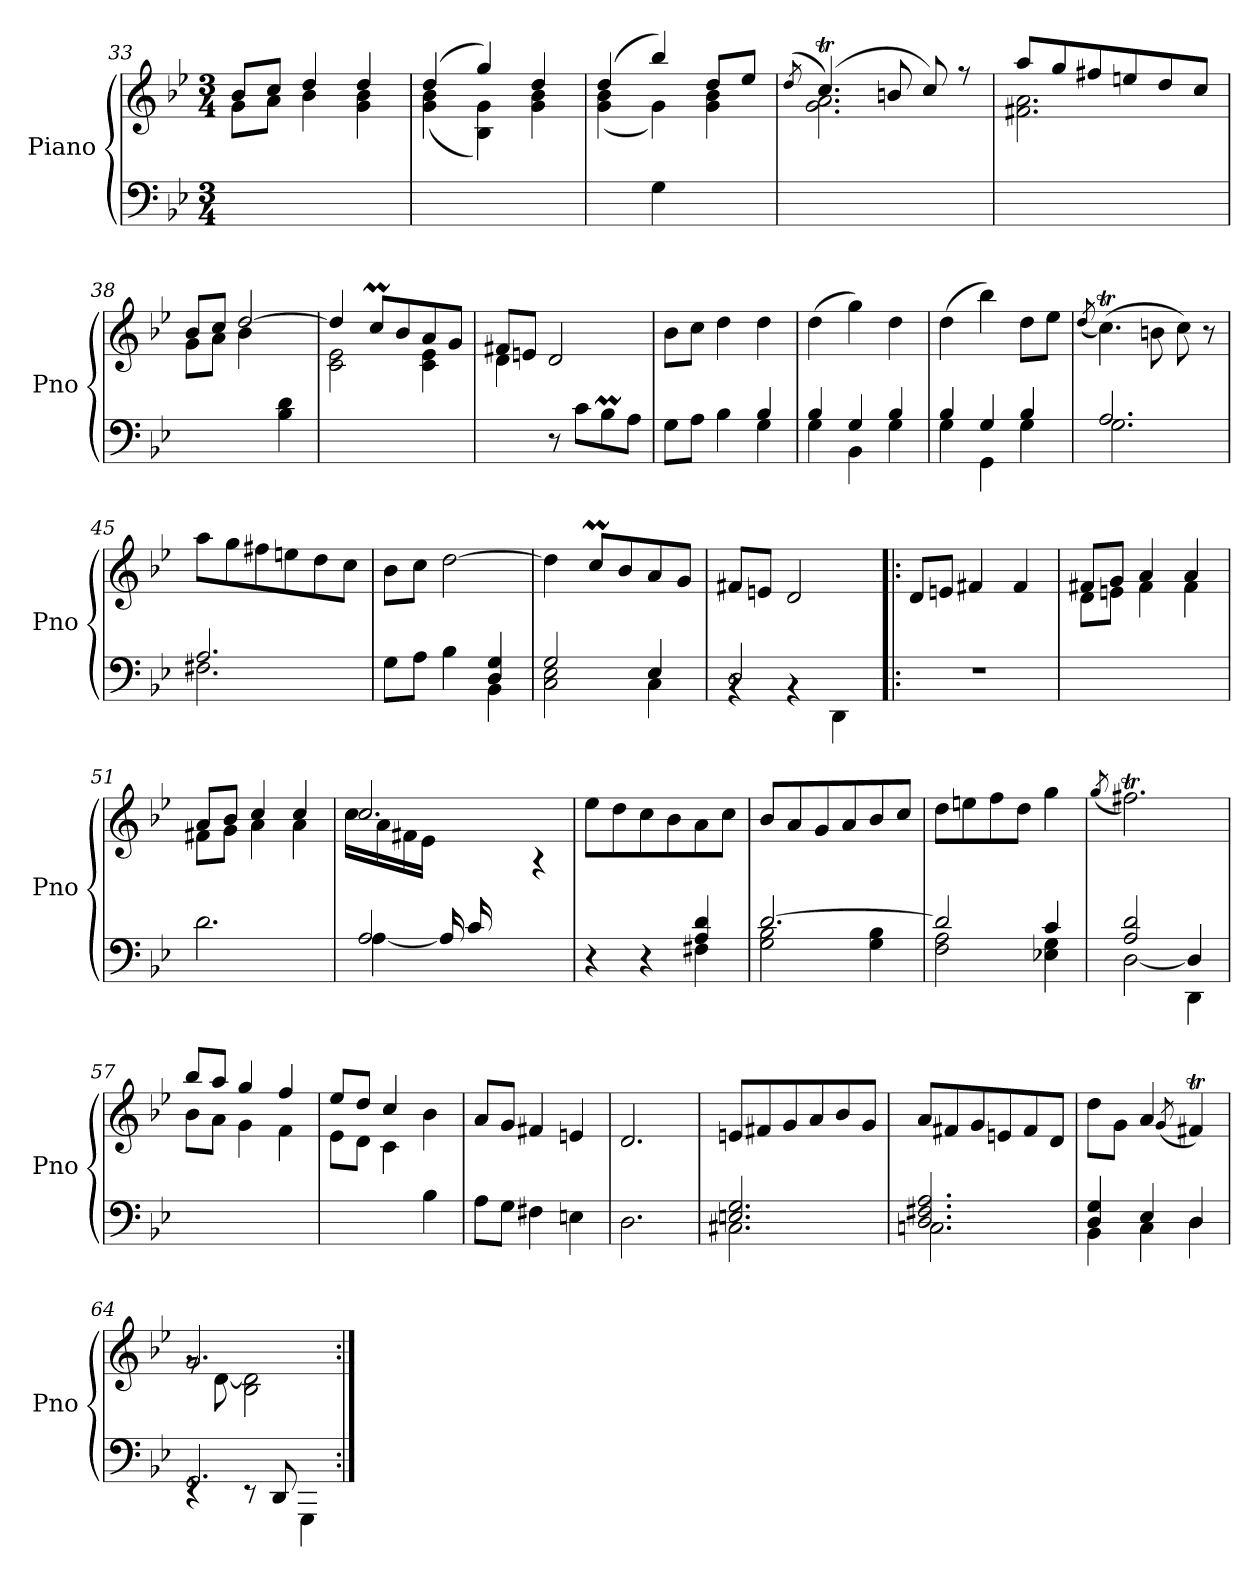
**kern	**kern
*part1	*part1
*staff2	*staff1
*I"Piano	*
*I'Pno	*
!!LO:PB:g=z
*clefF4	*clefG2
*k[b-e-]	*k[b-e-]
*M3/4	*M3/4
=33	=33
*	*^
2.ryy	8b-/L	8g\L
.	8cc/J	8a\J
.	4dd/	4b-\
.	4dd/	4g\ 4b-\
=34	=34	=34
2.ryy	(>4dd/	(>4g\ 4b-\
.	4gg/)	4B-\ 4g\)
.	4dd/	4g\ 4b-\
=35	=35	=35
4ryy	(>4dd/	(>4g\ 4b-\
4G\	4bb-/)	4g\)
4ryy	8dd/L	4g\ 4b-\
.	8ee-/J	.
=36	=36	=36
.	(<8qdd/	.
2.ryy	(>4.ccT/)	2.g\ 2.a\
.	8bn/	.
.	8cc/)	.
.	8r	.
=37	=37	=37
2.ryy	8aa/L	2.f#X\ 2.a\
.	8gg/	.
.	8ff#X/	.
.	8een/	.
.	8dd/	.
.	8cc/J	.
=38	=38	=38
*^	*	*
2ryy	2.ryy	8b-/L	8g\L
.	.	8cc/J	8a\J
.	.	[2dd/	4b-\
4B-\ 4d\	.	.	4ryy
*v	*v	*	*
!!LO:LB:g=z	!!
=39	=39	=39
2.ryy	4dd/]	2c\ 2e-\
.	8ccM/L	.
.	8b-/	.
.	8a/	4c\ 4e-\
.	8g/J	.
=40	=40	=40
4ryy	8f#X/L	4d\
.	8en/J	.
8r	2d/	2ryy
8c\L	.	.
8B-M\	.	.
8A\J	.	.
*	*v	*v
=41	=41
*^	*
8G\L	2ryy	8b-\L
8A\J	.	8cc\J
4B-\	.	4dd\
4B-/	4G\	4dd\
=42	=42	=42
4B-/	4G\	(>4dd\
4G/	4BB-\	4gg\)
4B-/	4G\	4dd\
=43	=43	=43
4B-/	4G\	(>4dd\
4G/	4GG\	4bb-\)
4B-/	4G\	8dd\L
.	.	8ee-\J
=44	=44	=44
.	.	(<8qdd/
2.A/	2.G\	(>4.ccT\)
.	.	8bn\
.	.	8cc\)
.	.	8r
=45	=45	=45
2.A/	2.F#X\	8aa\L
.	.	8gg\
.	.	8ff#X\
.	.	8een\
.	.	8dd\
.	.	8cc\J
!!LO:LB:g=z
=46	=46	=46
8G\L	2ryy	8b-\L
8A\J	.	8cc\J
4B-\	.	[2dd\
4D/ 4G/	4BB-\	.
=47	=47	=47
2G/	2C\ 2E-\	4dd\]
.	.	8ccM/L
.	.	8b-/
4E-/	4C\	8a/
.	.	8g/J
=48	=48	=48
2D/	4rBB	8f#X/L
.	.	8en/J
.	4rBB	2d/
4DD\	4ryy	.
*v	*v	*
=49!|:	=49!|:
2.r	8d/L
.	8en/J
.	4f#X/
.	4f#/
=50	=50
*	*^
2.ryy	8f#X/L	8d\L
.	8g/J	8en\J
.	4a/	4f#\
.	4a/	4f#\
=51	=51	=51
2.d\	8a/L	8f#X\L
.	8b-/J	8g\J
.	4cc/	4a\
.	4cc/	4a\
!!LO:LB:g=z
=52	=52	=52
*^	*	*^
2A/	[4A\	2.cc/	16cc\LL	4.ryy
.	.	.	16a\	.
.	.	.	16f#X\	.
.	.	.	16e-\JJ	.
.	16A/LL]	.	2ryy	.
.	16c/	.	.	.
.	4.ryy	.	.	16e-\
.	.	.	.	16f#X\JJ
4raa	.	.	.	4ryy
*	*	*v	*v	*v
=53	=53	=53
4r	2ryy	8ee-\L
.	.	8dd\
4r	.	8cc\
.	.	8b-\
4A/ 4d/	4F#X\	8a\
.	.	8cc\J
=54	=54	=54
[2.d/	2G\ 2B-\	8b-/L
.	.	8a/
.	.	8g/
.	.	8a/
.	4G\ 4B-\	8b-/
.	.	8cc/J
=55	=55	=55
2d/]	2F\ 2A\	8dd\L
.	.	8een\
.	.	8ff\
.	.	8dd\J
4c/	4E-X\ 4G\	4gg\
=56	=56	=56
.	.	(<8qgg/
2A/ 2d/	[2D\	2.ff#Xt\)
4DD\	4D/]	.
*v	*v	*
=57	=57
*	*^
2.ryy	8bb-/L	8b-\L
.	8aa/J	8a\J
.	4gg/	4g\
.	4ff/	4f\
!!LO:LB:g=z	!!
=58	=58	=58
2ryy	8ee-/L	8e-\L
.	8dd/J	8d\J
.	4cc/	4c\
4B-\	4b-\	4ryy
*	*v	*v
=59	=59
8A\L	8a/L
8G\J	8g/J
4F#X\	4f#X/
4En\	4en/
=60	=60
2.D\	2.d/
=61	=61
*^	*
2.En/ 2.G/	2.C#X\	8en/L
.	.	8f#X/
.	.	8g/
.	.	8a/
.	.	8b-/
.	.	8g/J
=62	=62	=62
2.D/ 2.F#X/ 2.A/	2.Cn\	8a/L
.	.	8f#X/
.	.	8g/
.	.	8en/
.	.	8f#/
.	.	8d/J
=63	=63	=63
4D/ 4G/	4BB-\	8dd\L
.	.	8g\J
4E-/	4C\	4a/
.	.	(<8qg/
4D/	4D\	4f#Xt/)
=64	=64	=64
*	*	*^
2.GG/	4rEE	2.g/	8rg
.	.	.	[8d\
.	8rEE	.	2B-\ 2d\]
.	8DD/	.	.
.	4GGG\	.	.
*v	*v	*	*
*	*v	*v
=:|!	=:|!
*-	*-
